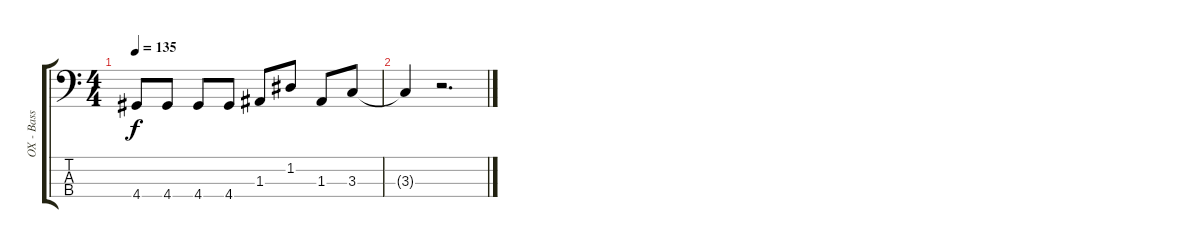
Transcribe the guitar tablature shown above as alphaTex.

\track ("OX - Bass" "OX - Bass") {instrument electricbassfinger}
\staff {score tabs}
\tuning (G2 D2 A1 E1) {hide}
\ts (4 4)
\tempo 135
\clef f4
\ks c
4.4.8{dy f} 4.4.8 4.4.8 4.4.8 1.3.8 1.2.8 1.3.8 3.3.8 |
3.3{t}.4 r.2{d}
